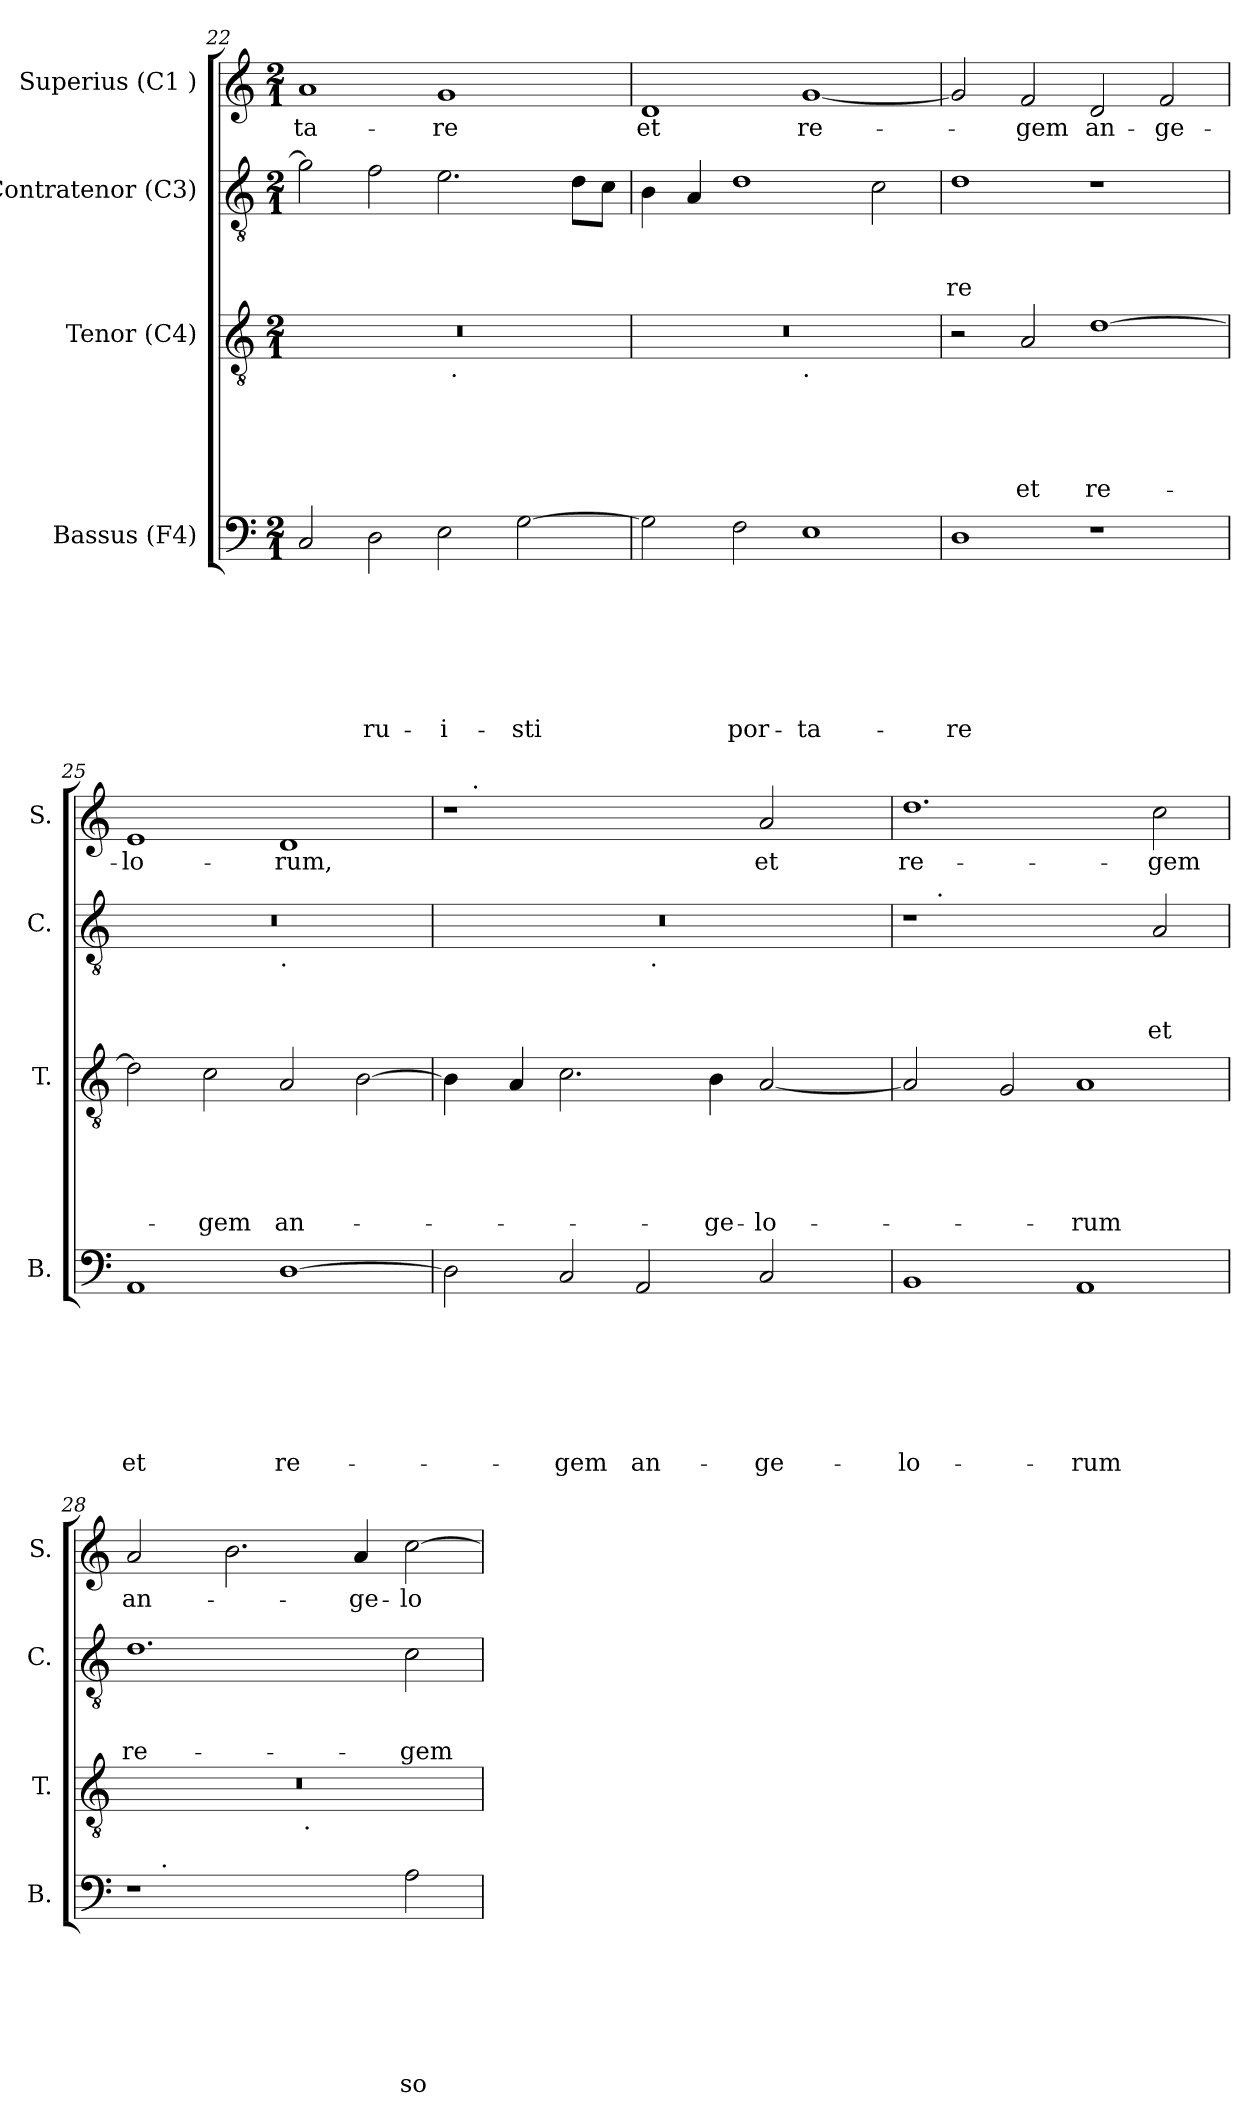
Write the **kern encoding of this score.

**kern	**text	**text	**text	**text	**text	**text	**text	**kern	**text	**text	**text	**text	**text	**kern	**text	**text	**text	**kern	**text
*part4	*part4	*part4	*part4	*part4	*part4	*part4	*part4	*part3	*part3	*part3	*part3	*part3	*part3	*part2	*part2	*part2	*part2	*part1	*part1
*staff4	*staff4	*staff4	*staff4	*staff4	*staff4	*staff4	*staff4	*staff3	*staff3	*staff3	*staff3	*staff3	*staff3	*staff2	*staff2	*staff2	*staff2	*staff1	*staff1
*I"Bassus (F4)	*	*	*	*	*	*	*	*I"Tenor (C4)	*	*	*	*	*	*I"Contratenor (C3)	*	*	*	*I"Superius (C1 )	*
*I'B.	*	*	*	*	*	*	*	*I'T.	*	*	*	*	*	*I'C.	*	*	*	*I'S.	*
!!LO:LB:g=z
*clefF4	*	*	*	*	*	*	*	*clefGv2	*	*	*	*	*	*clefGv2	*	*	*	*clefG2	*
*k[]	*	*	*	*	*	*	*	*k[]	*	*	*	*	*	*k[]	*	*	*	*k[]	*
*C:	*	*	*	*	*	*	*	*C:	*	*	*	*	*	*C:	*	*	*	*C:	*
*M2/1	*	*	*	*	*	*	*	*M2/1	*	*	*	*	*	*M2/1	*	*	*	*M2/1	*
=22	=22	=22	=22	=22	=22	=22	=22	=22	=22	=22	=22	=22	=22	=22	=22	=22	=22	=22	=22
!	!	!	!	!	!	!	!	!	!	!	!	!	!	!	!	!	!	!	!LO:LY:b:rj
*	*	*	*	*	*	*	*	*^	*	*	*	*	*	*	*	*	*	*	*
2C/	.	.	.	.	.	.	.	0r	1ryy	.	.	.	.	.	2g\]	.	.	.	1a	-ta-
!	!	!	!	!	!	!	!LO:LY:b	!	!	!	!	!	!	!	!	!	!	!	!	!
2D\	.	.	.	.	.	.	-ru-	.	.	.	.	.	.	.	2f\	.	.	.	.	.
!	!	!	!	!	!	!	!LO:LY:b	!	!	!	!	!	!	!	!	!	!	!	!	!LO:LY:b:rj
2E\	.	.	.	.	.	.	-i-	.	32ryy	.	.	.	.	.	2.e\	.	.	.	1g	-re
!	!	!	!	!	!	!	!	!	!LO:TX:b:t=.	!	!	!	!	!	!	!	!	!	!	!
.	.	.	.	.	.	.	.	.	2ryy	.	.	.	.	.	.	.	.	.	.	.
!	!	!	!	!	!	!	!LO:LY:b	!	!	!	!	!	!	!	!	!	!	!	!	!
[>2G\	.	.	.	.	.	.	-sti	.	.	.	.	.	.	.	.	.	.	.	.	.
.	.	.	.	.	.	.	.	.	4...ryy	.	.	.	.	.	.	.	.	.	.	.
.	.	.	.	.	.	.	.	.	.	.	.	.	.	.	8d\L	.	.	.	.	.
.	.	.	.	.	.	.	.	.	.	.	.	.	.	.	8c\J	.	.	.	.	.
=23	=23	=23	=23	=23	=23	=23	=23	=23	=23	=23	=23	=23	=23	=23	=23	=23	=23	=23	=23	=23
!	!	!	!	!	!	!	!	!	!	!	!	!	!	!	!	!	!	!	!	!LO:LY:b:rj
2G\]	.	.	.	.	.	.	.	0r	1ryy	.	.	.	.	.	4B\	.	.	.	1d	et
.	.	.	.	.	.	.	.	.	.	.	.	.	.	.	4A/	.	.	.	.	.
!	!	!	!	!	!	!	!LO:LY:b	!	!	!	!	!	!	!	!	!	!	!	!	!
2F\	.	.	.	.	.	.	por-	.	.	.	.	.	.	.	1d	.	.	.	.	.
!	!	!	!	!	!	!	!	!	!LO:TX:b:t=.	!	!	!	!	!	!	!	!	!	!	!
!	!	!	!	!	!	!	!LO:LY:b	!	!	!	!	!	!	!	!	!	!	!	!	!LO:LY:b:rj
1E	.	.	.	.	.	.	-ta-	.	1ryy	.	.	.	.	.	.	.	.	.	[<1g	re-
.	.	.	.	.	.	.	.	.	.	.	.	.	.	.	2c\	.	.	.	.	.
=24	=24	=24	=24	=24	=24	=24	=24	=24	=24	=24	=24	=24	=24	=24	=24	=24	=24	=24	=24	=24
!	!	!	!	!	!	!	!LO:LY:b	!	!	!	!	!	!	!	!	!	!	!LO:LY:b:rj	!	!
*	*	*	*	*	*	*	*	*v	*v	*	*	*	*	*	*	*	*	*	*	*
1D	.	.	.	.	.	.	-re	2r	.	.	.	.	.	1d	.	.	-re	2g/]	.
!	!	!	!	!	!	!	!	!	!	!	!	!	!LO:LY:b:rj	!	!	!	!	!	!LO:LY:b:rj
.	.	.	.	.	.	.	.	2A/	.	.	.	.	et	.	.	.	.	2f/	-gem
!	!	!	!	!	!	!	!	!	!	!	!	!	!LO:LY:b:rj	!	!	!	!	!	!LO:LY:b:rj
1r	.	.	.	.	.	.	.	[>1d	.	.	.	.	re-	1r	.	.	.	2d/	an-
!	!	!	!	!	!	!	!	!	!	!	!	!	!	!	!	!	!	!	!LO:LY:b:rj
.	.	.	.	.	.	.	.	.	.	.	.	.	.	.	.	.	.	2f/	-ge-
=25	=25	=25	=25	=25	=25	=25	=25	=25	=25	=25	=25	=25	=25	=25	=25	=25	=25	=25	=25
!	!	!	!	!	!	!	!LO:LY:b	!	!	!	!	!	!	!	!	!	!	!	!LO:LY:b:rj
*	*	*	*	*	*	*	*	*	*	*	*	*	*	*^	*	*	*	*	*
1AA	.	.	.	.	.	.	et	2d\]	.	.	.	.	.	0r	1ryy	.	.	.	1e	-lo-
!	!	!	!	!	!	!	!	!	!	!	!	!	!LO:LY:b:rj	!	!	!	!	!	!	!
.	.	.	.	.	.	.	.	2c\	.	.	.	.	-gem	.	.	.	.	.	.	.
!	!	!	!	!	!	!	!	!	!	!	!	!	!	!	!LO:TX:b:t=.	!	!	!	!	!
!	!	!	!	!	!	!	!LO:LY:b	!	!	!	!	!	!LO:LY:b:rj	!	!	!	!	!	!	!LO:LY:b:rj
[<1D	.	.	.	.	.	.	re-	2A/	.	.	.	.	an-	.	1ryy	.	.	.	1d	-rum,
.	.	.	.	.	.	.	.	[<2B\	.	.	.	.	.	.	.	.	.	.	.	.
!!LO:LB:g=z
=26	=26	=26	=26	=26	=26	=26	=26	=26	=26	=26	=26	=26	=26	=26	=26	=26	=26	=26	=26	=26
*	*	*	*	*	*	*	*	*	*	*	*	*	*	*	*	*	*	*	*^	*
2D\]	.	.	.	.	.	.	.	4B\]	.	.	.	.	.	0r	1ryy	.	.	.	1r	16.ryy	.
!	!	!	!	!	!	!	!	!	!	!	!	!	!	!	!	!	!	!	!	!LO:TX:a:t=.	!
.	.	.	.	.	.	.	.	.	.	.	.	.	.	.	.	.	.	.	.	1ryy	.
.	.	.	.	.	.	.	.	4A/	.	.	.	.	.	.	.	.	.	.	.	.	.
!	!	!	!	!	!	!	!LO:LY:b	!	!	!	!	!	!	!	!	!	!	!	!	!	!
2C/	.	.	.	.	.	.	-gem	2.c\	.	.	.	.	.	.	.	.	.	.	.	.	.
!	!	!	!	!	!	!	!LO:LY:b	!	!	!	!	!	!	!	!	!	!	!	!	!	!
2AA/	.	.	.	.	.	.	an-	.	.	.	.	.	.	.	32ryy	.	.	.	2ryy	.	.
!	!	!	!	!	!	!	!	!	!	!	!	!	!	!	!LO:TX:b:t=.	!	!	!	!	!	!
.	.	.	.	.	.	.	.	.	.	.	.	.	.	.	2ryy	.	.	.	.	.	.
.	.	.	.	.	.	.	.	.	.	.	.	.	.	.	.	.	.	.	.	2ryy	.
!	!	!	!	!	!	!	!	!	!	!	!	!	!LO:LY:b:rj	!	!	!	!	!	!	!	!
.	.	.	.	.	.	.	.	4B\	.	.	.	.	-ge-	.	.	.	.	.	.	.	.
!	!	!	!	!	!	!	!LO:LY:b	!	!	!	!	!	!LO:LY:b:rj	!	!	!	!	!	!	!	!LO:LY:b:rj
2C/	.	.	.	.	.	.	-ge-	[<2A/	.	.	.	.	-lo-	.	.	.	.	.	2a/	.	et
.	.	.	.	.	.	.	.	.	.	.	.	.	.	.	4...ryy	.	.	.	.	.	.
.	.	.	.	.	.	.	.	.	.	.	.	.	.	.	.	.	.	.	.	4ryy	.
.	.	.	.	.	.	.	.	.	.	.	.	.	.	.	.	.	.	.	.	8ryy	.
.	.	.	.	.	.	.	.	.	.	.	.	.	.	.	.	.	.	.	.	32ryy	.
=27	=27	=27	=27	=27	=27	=27	=27	=27	=27	=27	=27	=27	=27	=27	=27	=27	=27	=27	=27	=27	=27
!	!	!	!	!	!	!	!LO:LY:b	!	!	!	!	!	!	!	!	!	!	!	!	!	!LO:LY:b:rj
*	*	*	*	*	*	*	*	*	*	*	*	*	*	*	*	*	*	*	*v	*v	*
1BB	.	.	.	.	.	.	-lo-	2A/]	.	.	.	.	.	1r	8ryy	.	.	.	1.dd	re-
!	!	!	!	!	!	!	!	!	!	!	!	!	!	!	!LO:TX:a:t=.	!	!	!	!	!
.	.	.	.	.	.	.	.	.	.	.	.	.	.	.	1...ryy	.	.	.	.	.
.	.	.	.	.	.	.	.	2G/	.	.	.	.	.	.	.	.	.	.	.	.
!	!	!	!	!	!	!	!LO:LY:b	!	!	!	!	!	!LO:LY:b:rj	!	!	!	!	!	!	!
1AA	.	.	.	.	.	.	-rum	1A	.	.	.	.	-rum	2ryy	.	.	.	.	.	.
!	!	!	!	!	!	!	!	!	!	!	!	!	!	!	!	!	!	!LO:LY:b:rj	!	!LO:LY:b:rj
.	.	.	.	.	.	.	.	.	.	.	.	.	.	2A/	.	.	.	et	2cc\	-gem
=28	=28	=28	=28	=28	=28	=28	=28	=28	=28	=28	=28	=28	=28	=28	=28	=28	=28	=28	=28	=28
!	!	!	!	!	!	!	!	!	!	!	!	!	!	!	!	!	!	!LO:LY:b:rj	!	!LO:LY:b:rj
*^	*	*	*	*	*	*	*	*^	*	*	*	*	*	*v	*v	*	*	*	*	*
1r	8ryy	.	.	.	.	.	.	.	0r	1ryy	.	.	.	.	.	1.d	.	.	re-	2a/	an-
!	!LO:TX:a:t=.	!	!	!	!	!	!	!	!	!	!	!	!	!	!	!	!	!	!	!	!
.	1...ryy	.	.	.	.	.	.	.	.	.	.	.	.	.	.	.	.	.	.	.	.
.	.	.	.	.	.	.	.	.	.	.	.	.	.	.	.	.	.	.	.	2.b\	.
!	!	!	!	!	!	!	!	!	!	!LO:TX:b:t=.	!	!	!	!	!	!	!	!	!	!	!
2ryy	.	.	.	.	.	.	.	.	.	1ryy	.	.	.	.	.	.	.	.	.	.	.
!	!	!	!	!	!	!	!	!	!	!	!	!	!	!	!	!	!	!	!	!	!LO:LY:b:rj
.	.	.	.	.	.	.	.	.	.	.	.	.	.	.	.	.	.	.	.	4a/	-ge-
!	!	!	!	!	!	!	!	!LO:LY:b	!	!	!	!	!	!	!	!	!	!	!LO:LY:b:rj	!	!LO:LY:b:rj
2A\	.	.	.	.	.	.	.	so-	.	.	.	.	.	.	.	2c\	.	.	-gem	[>2cc\	-lo-
*v	*v	*	*	*	*	*	*	*	*	*	*	*	*	*	*	*	*	*	*	*	*
*	*	*	*	*	*	*	*	*v	*v	*	*	*	*	*	*	*	*	*	*	*
=	=	=	=	=	=	=	=	=	=	=	=	=	=	=	=	=	=	=	=
*-	*-	*-	*-	*-	*-	*-	*-	*-	*-	*-	*-	*-	*-	*-	*-	*-	*-	*-	*-
